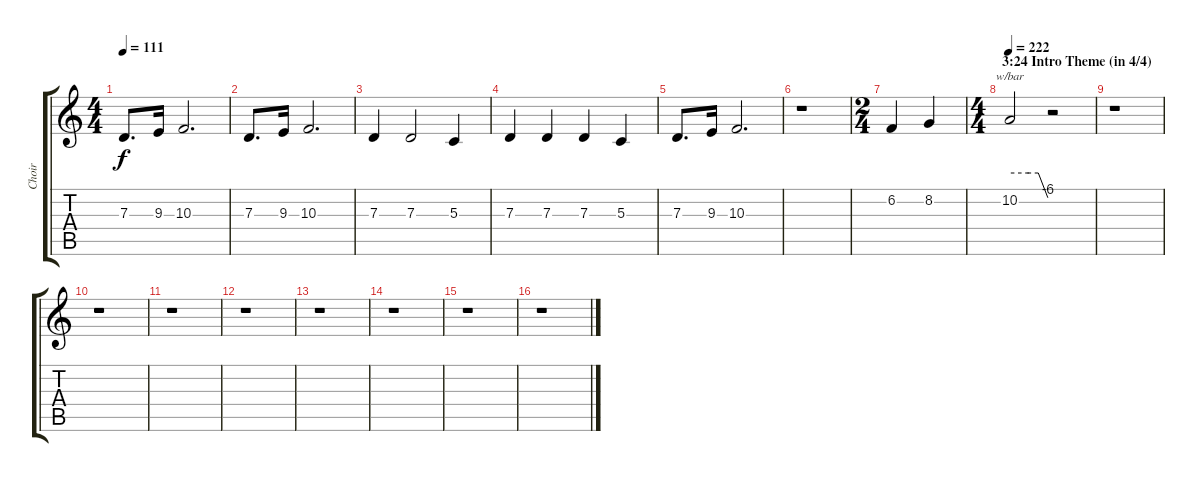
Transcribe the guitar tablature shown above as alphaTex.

\track ("Choir" "Choir") {instrument choiraahs}
\staff {score tabs}
\tuning (E4 B3 G3 D3 A2 E2) {hide}
\ts (4 4)
\tempo 111
\clef g2
\ks c
7.3.8{d dy f} 9.3.16 10.3.2{d} |
7.3.8{d} 9.3.16 10.3.2{d} |
7.3.4 7.3.2 5.3.4 |
7.3.4 7.3.4 7.3.4 5.3.4 |
7.3.8{d} 9.3.16 10.3.2{d} |
r.1 |
\ts (2 4)
6.2.4 8.2.4 |
\ts (4 4)
\section ("" "3:24 Intro Theme (in 4/4)")
\tempo 222
10.2.2{tbe (custom default 0 0 30 0 45 0 60 -24)} r.2 |
r.1 |
r.1 |
r.1 |
r.1 |
r.1 |
r.1 |
r.1 |
r.1
